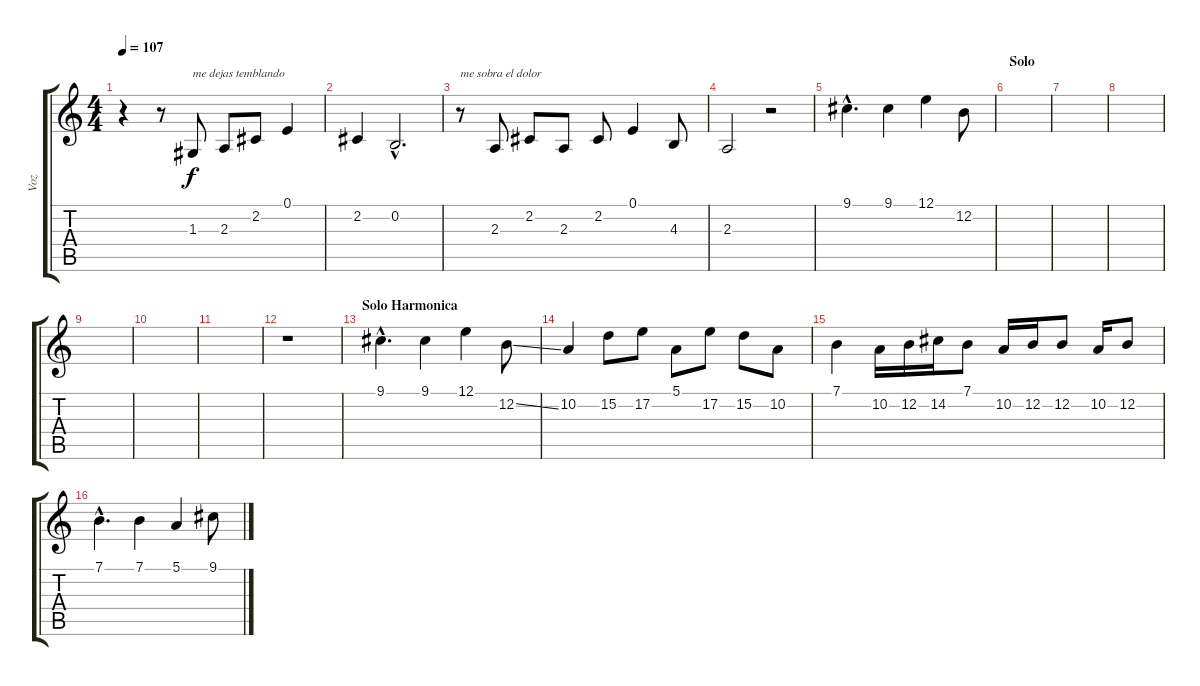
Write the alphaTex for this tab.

\track ("Voz" "Voz") {instrument lead6voice}
\staff {score tabs}
\tuning (E4 B3 G3 D3 A2 E2) {hide}
\ts (4 4)
\tempo 107
\clef g2
\ks c
r.4{dy f} r.8 1.3.8{txt "me dejas temblando"} 2.3.8 2.2.8 0.1.4 |
2.2.4 0.2{hac}.2{d} |
r.8{txt "me sobra el dolor"} 2.3.8 2.2.8 2.3.8 2.2.8 0.1.4 4.3.8 |
2.3.2 r.2 |
9.1{hac}.4{d instrument harmonica} 9.1.4 12.1.4 12.2.8 |
\section ("" "Solo")
|
|
|
|
|
|
r.1 |
\section ("" "Solo Harmonica")
9.1{hac}.4{d instrument harmonica} 9.1.4 12.1.4 12.2{ss}.8 |
10.2.4 15.2.8 17.2.8 5.1.8 17.2.8 15.2.8 10.2.8 |
7.1.4 10.2.16 12.2.16 14.2.16 7.1.8 10.2.16 12.2.16 12.2.8 10.2.16 12.2.8 |
7.1{hac}.4{d} 7.1.4 5.1.4 9.1.8
